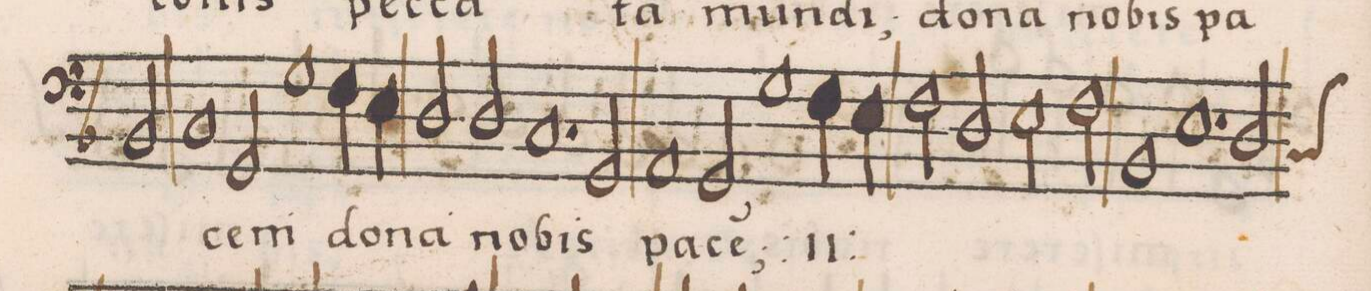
**kern	**text
*I"BASSVS	*
*clefF4	*
*k[b-]	*
*met(C|)	*
*M2/1	*
2BB-/	.
=104-	=104-
1C/	.
2GG/	-cem
1G\	.
=105-	=105-
4F\	do-
4E\	.
2D/	-na
2D/	no-
=106-	=106-
1.C/	-bis
2GG/	.
=107-	=107-
1AA/	pa-
2GG/	-ce(m);
*	*ij
1G\	do-
=108-	=108-
4F\	.
4E\	.
2F\	.
2D/	-na
=109-	=109-
2E\	no-
2F\	.
1BB-/	-bis
=110-	=110-
1.E\	pa-
*custos:C	*
2D/	.
=111-	=111-
*-	*-
